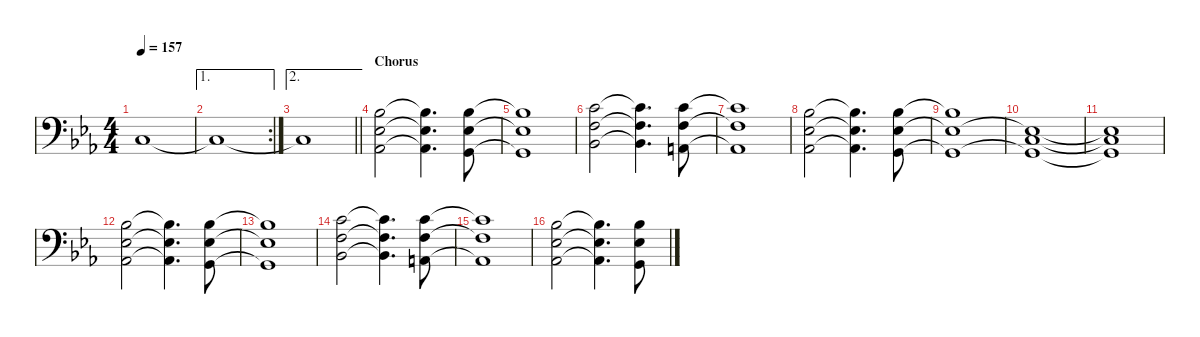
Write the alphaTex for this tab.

\defaultSystemsLayout 4
\hideDynamics
\bracketExtendMode nobrackets
\singleTrackTrackNamePolicy hidden
\multiTrackTrackNamePolicy hidden
\firstSystemTrackNameMode fullname
\otherSystemsTrackNameOrientation horizontal
\track ("Strings" "vln.") {instrument stringensemble1}
\staff {score}
\tuning (E4 B3 G3 D3 A2 E2)
\ts (4 4)
\tempo 157
\clef f4
\ks cminor
3.5{t acc forcenatural}.1{dy f beam Up} |
\ae 1
\rc 2
3.5{t acc forcenatural}.1{beam Up} |
\ae 2
\barLineRight lightlight
3.5{t acc forcenatural}.1{beam Up} |
\section ("" "Chorus")
(3.3{acc b} 1.4{acc b} 4.6{acc b}).2{beam Down} (3.3{t acc b} 1.4{t acc b} 4.6{t acc b}).4{d beam Down} (3.3{acc b} 1.4{acc b} 3.6{acc forcenatural}).8{beam Down} |
(3.3{t acc b} 1.4{t acc b} 3.6{t acc forcenatural}).1{beam Down} |
(1.2{acc forcenatural} 3.4{acc forcenatural} 1.5{acc b}).2{beam Down} (1.2{t acc forcenatural} 3.4{t acc forcenatural} 1.5{t acc b}).4{d beam Down} (1.2{acc forcenatural} 3.4{acc forcenatural} 0.5{acc forcenatural}).8{beam Down} |
(1.2{t acc forcenatural} 3.4{t acc forcenatural} 0.5{t acc forcenatural}).1{beam Down} |
(3.3{acc b} 1.4{acc b} 4.6{acc b}).2{beam Down} (3.3{t acc b} 1.4{t acc b} 4.6{t acc b}).4{d beam Down} (3.3{acc b} 1.4{acc b} 3.6{acc forcenatural}).8{beam Down} |
(3.3{t acc b} 1.4{t acc b} 3.6{t acc forcenatural}).1{beam Down} |
(1.4{t acc b} 3.5{acc forcenatural} 3.6{t acc forcenatural}).1{beam Up} |
(1.4{t acc b} 3.5{t acc forcenatural} 3.6{t acc forcenatural}).1{beam Up} |
(3.3{acc b} 1.4{acc b} 4.6{acc b}).2{beam Down} (3.3{t acc b} 1.4{t acc b} 4.6{t acc b}).4{d beam Down} (3.3{acc b} 1.4{acc b} 3.6{acc forcenatural}).8{beam Down} |
(3.3{t acc b} 1.4{t acc b} 3.6{t acc forcenatural}).1{beam Down} |
(1.2{acc forcenatural} 3.4{acc forcenatural} 1.5{acc b}).2{beam Down} (1.2{t acc forcenatural} 3.4{t acc forcenatural} 1.5{t acc b}).4{d beam Down} (1.2{acc forcenatural} 3.4{acc forcenatural} 0.5{acc forcenatural}).8{beam Down} |
(1.2{t acc forcenatural} 3.4{t acc forcenatural} 0.5{t acc forcenatural}).1{beam Down} |
(3.3{acc b} 1.4{acc b} 4.6{acc b}).2{beam Down} (3.3{t acc b} 1.4{t acc b} 4.6{t acc b}).4{d beam Down} (3.3{acc b} 1.4{acc b} 3.6{acc forcenatural}).8{beam Down}
